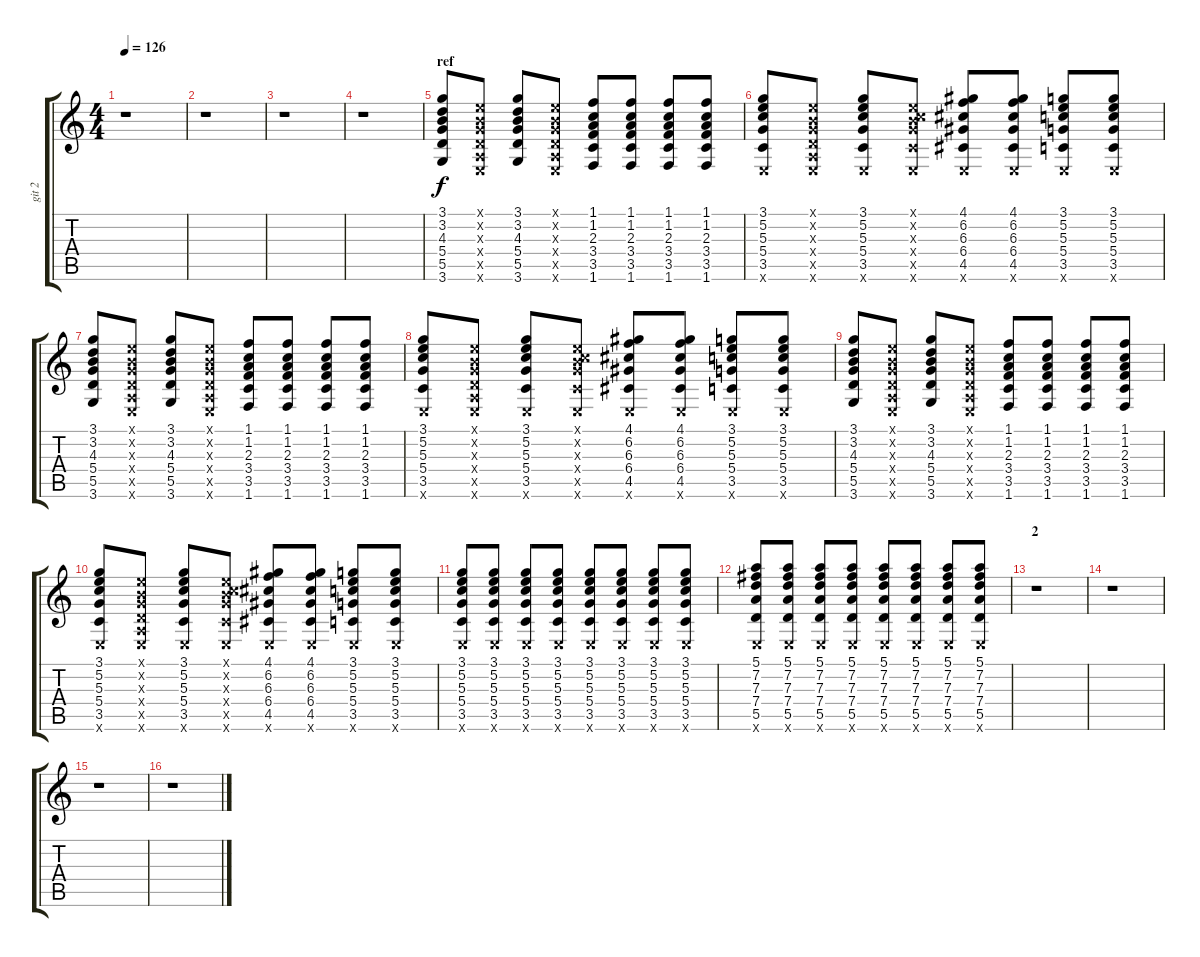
\track ("git 2" "git 2") {instrument distortionguitar}
\staff {score tabs}
\tuning (E4 B3 G3 D3 A2 E2) {hide}
\ts (4 4)
\tempo 126
\clef g2
\ks c
r.1{dy f} |
r.1 |
r.1 |
r.1 |
\section ("" "ref")
(3.1 3.2 4.3 5.4 5.5 3.6).8 (0.1{x} 0.2{x} 0.3{x} 0.4{x} 0.5{x} 0.6{x}).8 (3.1 3.2 4.3 5.4 5.5 3.6).8 (0.1{x} 0.2{x} 0.3{x} 0.4{x} 0.5{x} 0.6{x}).8 (1.1 1.2 2.3 3.4 3.5 1.6).8 (1.1 1.2 2.3 3.4 3.5 1.6).8 (1.1 1.2 2.3 3.4 3.5 1.6).8 (1.1 1.2 2.3 3.4 3.5 1.6).8 |
(3.1 5.2 5.3 5.4 3.5 0.6{x}).8 (0.1{x} 0.2{x} 0.3{x} 0.4{x} 0.5{x} 0.6{x}).8 (3.1 5.2 5.3 5.4 3.5 0.6{x}).8 (0.1{x} 0.2{x} 5.3{x} 5.4{x} 3.5{x} 0.6{x}).8 (4.1 6.2 6.3 6.4 4.5 0.6{x}).8 (4.1 6.2 6.3 6.4 4.5 0.6{x}).8 (3.1 5.2 5.3 5.4 3.5 0.6{x}).8 (3.1 5.2 5.3 5.4 3.5 0.6{x}).8 |
(3.1 3.2 4.3 5.4 5.5 3.6).8 (0.1{x} 0.2{x} 0.3{x} 0.4{x} 0.5{x} 0.6{x}).8 (3.1 3.2 4.3 5.4 5.5 3.6).8 (0.1{x} 0.2{x} 0.3{x} 0.4{x} 0.5{x} 0.6{x}).8 (1.1 1.2 2.3 3.4 3.5 1.6).8 (1.1 1.2 2.3 3.4 3.5 1.6).8 (1.1 1.2 2.3 3.4 3.5 1.6).8 (1.1 1.2 2.3 3.4 3.5 1.6).8 |
(3.1 5.2 5.3 5.4 3.5 0.6{x}).8 (0.1{x} 0.2{x} 0.3{x} 0.4{x} 0.5{x} 0.6{x}).8 (3.1 5.2 5.3 5.4 3.5 0.6{x}).8 (0.1{x} 0.2{x} 5.3{x} 5.4{x} 3.5{x} 0.6{x}).8 (4.1 6.2 6.3 6.4 4.5 0.6{x}).8 (4.1 6.2 6.3 6.4 4.5 0.6{x}).8 (3.1 5.2 5.3 5.4 3.5 0.6{x}).8 (3.1 5.2 5.3 5.4 3.5 0.6{x}).8 |
(3.1 3.2 4.3 5.4 5.5 3.6).8 (0.1{x} 0.2{x} 0.3{x} 0.4{x} 0.5{x} 0.6{x}).8 (3.1 3.2 4.3 5.4 5.5 3.6).8 (0.1{x} 0.2{x} 0.3{x} 0.4{x} 0.5{x} 0.6{x}).8 (1.1 1.2 2.3 3.4 3.5 1.6).8 (1.1 1.2 2.3 3.4 3.5 1.6).8 (1.1 1.2 2.3 3.4 3.5 1.6).8 (1.1 1.2 2.3 3.4 3.5 1.6).8 |
(3.1 5.2 5.3 5.4 3.5 0.6{x}).8 (0.1{x} 0.2{x} 0.3{x} 0.4{x} 0.5{x} 0.6{x}).8 (3.1 5.2 5.3 5.4 3.5 0.6{x}).8 (0.1{x} 0.2{x} 5.3{x} 5.4{x} 3.5{x} 0.6{x}).8 (4.1 6.2 6.3 6.4 4.5 0.6{x}).8 (4.1 6.2 6.3 6.4 4.5 0.6{x}).8 (3.1 5.2 5.3 5.4 3.5 0.6{x}).8 (3.1 5.2 5.3 5.4 3.5 0.6{x}).8 |
(3.1 5.2 5.3 5.4 3.5 0.6{x}).8 (3.1 5.2 5.3 5.4 3.5 0.6{x}).8 (3.1 5.2 5.3 5.4 3.5 0.6{x}).8 (3.1 5.2 5.3 5.4 3.5 0.6{x}).8 (3.1 5.2 5.3 5.4 3.5 0.6{x}).8 (3.1 5.2 5.3 5.4 3.5 0.6{x}).8 (3.1 5.2 5.3 5.4 3.5 0.6{x}).8 (3.1 5.2 5.3 5.4 3.5 0.6{x}).8 |
(5.1 7.2 7.3 7.4 5.5 0.6{x}).8 (5.1 7.2 7.3 7.4 5.5 0.6{x}).8 (5.1 7.2 7.3 7.4 5.5 0.6{x}).8 (5.1 7.2 7.3 7.4 5.5 0.6{x}).8 (5.1 7.2 7.3 7.4 5.5 0.6{x}).8 (5.1 7.2 7.3 7.4 5.5 0.6{x}).8 (5.1 7.2 7.3 7.4 5.5 0.6{x}).8 (5.1 7.2 7.3 7.4 5.5 0.6{x}).8 |
\section ("" "2")
r.1 |
r.1 |
r.1 |
r.1
